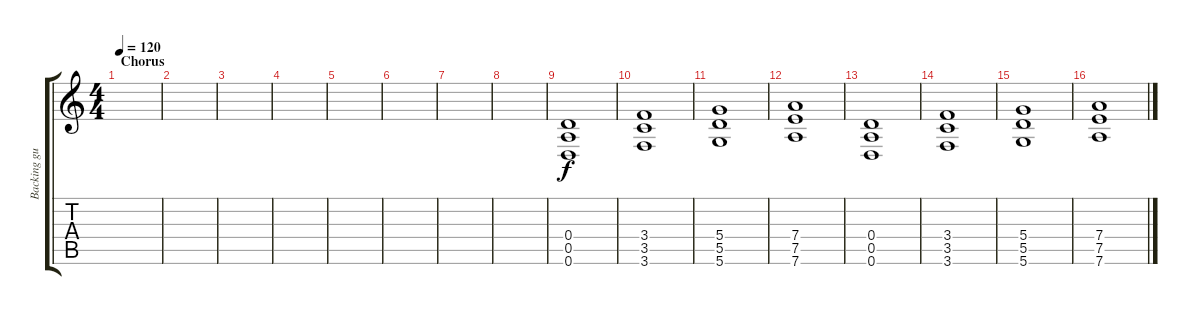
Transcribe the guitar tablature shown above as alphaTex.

\track ("Backing guitar" "Backing gu") {instrument distortionguitar}
\staff {score tabs}
\tuning (E4 B3 G3 D3 A2 D2) {hide}
\ts (4 4)
\section ("" "Chorus")
\tempo 120
\clef g2
\ks c
|
|
|
|
|
|
|
|
(0.4 0.5 0.6).1 |
(3.4 3.5 3.6).1 |
(5.4 5.5 5.6).1 |
(7.4 7.5 7.6).1 |
(0.4 0.5 0.6).1 |
(3.4 3.5 3.6).1 |
(5.4 5.5 5.6).1 |
(7.4 7.5 7.6).1
